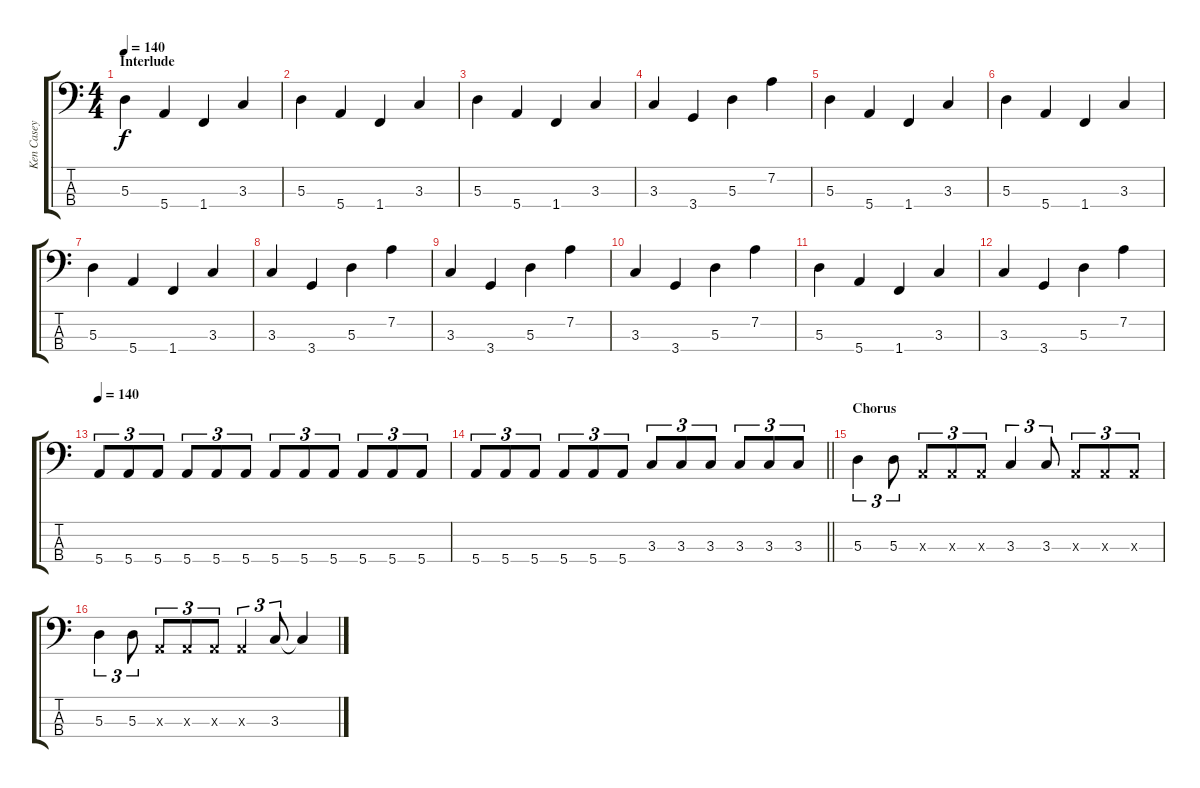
\track ("Ken Casey (Bass Guitar)" "Ken Casey ") {instrument electricbasspick}
\staff {score tabs}
\tuning (G2 D2 A1 E1) {hide}
\ts (4 4)
\section ("" "Interlude")
\tempo 140
\clef f4
\ks c
5.3.4{dy f} 5.4.4 1.4.4 3.3.4 |
5.3.4 5.4.4 1.4.4 3.3.4 |
5.3.4 5.4.4 1.4.4 3.3.4 |
3.3.4 3.4.4 5.3.4 7.2.4 |
5.3.4 5.4.4 1.4.4 3.3.4 |
5.3.4 5.4.4 1.4.4 3.3.4 |
5.3.4 5.4.4 1.4.4 3.3.4 |
3.3.4 3.4.4 5.3.4 7.2.4 |
3.3.4 3.4.4 5.3.4 7.2.4 |
3.3.4 3.4.4 5.3.4 7.2.4 |
5.3.4 5.4.4 1.4.4 3.3.4 |
3.3.4 3.4.4 5.3.4 7.2.4 |
\tempo 140
5.4.8{tu (3 2)} 5.4.8{tu (3 2)} 5.4.8{tu (3 2)} 5.4.8{tu (3 2)} 5.4.8{tu (3 2)} 5.4.8{tu (3 2)} 5.4.8{tu (3 2)} 5.4.8{tu (3 2)} 5.4.8{tu (3 2)} 5.4.8{tu (3 2)} 5.4.8{tu (3 2)} 5.4.8{tu (3 2)} |
\barLineRight lightlight
5.4.8{tu (3 2)} 5.4.8{tu (3 2)} 5.4.8{tu (3 2)} 5.4.8{tu (3 2)} 5.4.8{tu (3 2)} 5.4.8{tu (3 2)} 3.3.8{tu (3 2)} 3.3.8{tu (3 2)} 3.3.8{tu (3 2)} 3.3.8{tu (3 2)} 3.3.8{tu (3 2)} 3.3.8{tu (3 2)} |
\section ("" "Chorus")
5.3.4{tu (3 2)} 5.3.8{tu (3 2)} 0.3{x}.8{tu (3 2)} 0.3{x}.8{tu (3 2)} 0.3{x}.8{tu (3 2)} 3.3.4{tu (3 2)} 3.3.8{tu (3 2)} 0.3{x}.8{tu (3 2)} 0.3{x}.8{tu (3 2)} 0.3{x}.8{tu (3 2)} |
5.3.4{tu (3 2)} 5.3.8{tu (3 2)} 0.3{x}.8{tu (3 2)} 0.3{x}.8{tu (3 2)} 0.3{x}.8{tu (3 2)} 0.3{x}.4{tu (3 2)} 3.3.8{tu (3 2)} 3.3{t}.4
